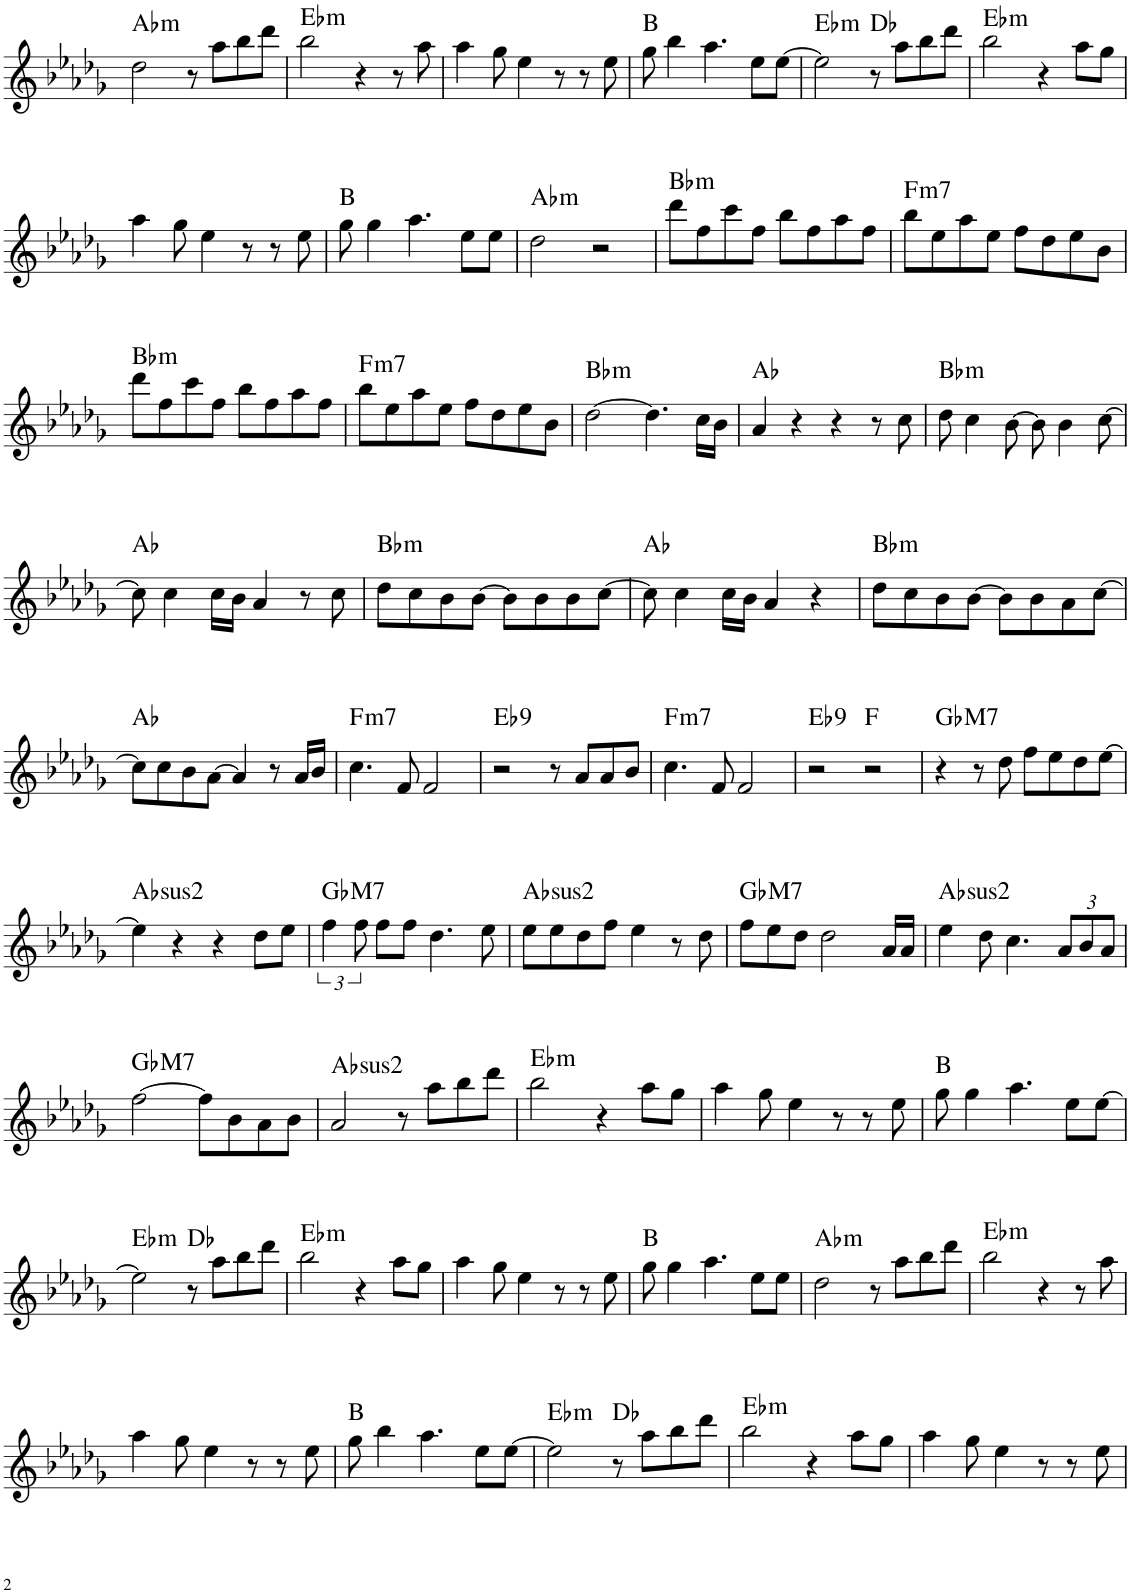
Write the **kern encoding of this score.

**kern	**harte
*part1	*part1
*staff1	*
*I"Piano	*
*I'Pno.	*
!!LO:PB:g=z
*clefG2	*
*k[b-e-a-d-g-]	*
*M4/4	*
=36	=36
!	!LO:H:kt=m
2dd-\	Ab:min
8r	.
8aa-\L	.
8bb-\	.
8ddd-\J	.
=37	=37
!	!LO:H:kt=m
2bb-\	Eb:min
4r	.
8r	.
8aa-\	.
=38	=38
4aa-\	.
8gg-\	.
4ee-\	.
8r	.
8r	.
8ee-\	.
=39	=39
8gg-\	B:maj
4bb-\	.
4.aa-\	.
8ee-\L	.
[8ee-\J	.
=40	=40
!	!LO:H:kt=m
2ee-\]	Eb:min
8r	Db:maj
8aa-\L	.
8bb-\	.
8ddd-\J	.
=41	=41
!	!LO:H:kt=m
2bb-\	Eb:min
4r	.
8aa-\L	.
8gg-\J	.
!!LO:LB:g=z
=42	=42
4aa-\	.
8gg-\	.
4ee-\	.
8r	.
8r	.
8ee-\	.
=43	=43
8gg-\	B:maj
4gg-\	.
4.aa-\	.
8ee-\L	.
8ee-\J	.
=44	=44
!	!LO:H:kt=m
2dd-\	Ab:min
2r	.
=45	=45
!	!LO:H:kt=m
8ddd-\L	Bb:min
8ff\	.
8ccc\	.
8ff\J	.
8bb-\L	.
8ff\	.
8aa-\	.
8ff\J	.
=46	=46
!	!LO:H:kt=m7
8bb-\L	F:min7
8ee-\	.
8aa-\	.
8ee-\J	.
8ff\L	.
8dd-\	.
8ee-\	.
8b-\J	.
!!LO:LB:g=z
=47	=47
!	!LO:H:kt=m
8ddd-\L	Bb:min
8ff\	.
8ccc\	.
8ff\J	.
8bb-\L	.
8ff\	.
8aa-\	.
8ff\J	.
=48	=48
!	!LO:H:kt=m7
8bb-\L	F:min7
8ee-\	.
8aa-\	.
8ee-\J	.
8ff\L	.
8dd-\	.
8ee-\	.
8b-\J	.
=49	=49
!	!LO:H:kt=m
[2dd-\	Bb:min
4.dd-\]	.
16cc\LL	.
16b-\JJ	.
=50	=50
4a-/	Ab:maj
4r	.
4r	.
8r	.
8cc\	.
=51	=51
!	!LO:H:kt=m
8dd-\	Bb:min
4cc\	.
[8b-\	.
8b-\]	.
4b-\	.
[8cc\	.
!!LO:LB:g=z
=52	=52
8cc\]	Ab:maj
4cc\	.
16cc\LL	.
16b-\JJ	.
4a-/	.
8r	.
8cc\	.
=53	=53
!	!LO:H:kt=m
8dd-\L	Bb:min
8cc\	.
8b-\	.
[8b-\J	.
8b-\L]	.
8b-\	.
8b-\	.
[8cc\J	.
=54	=54
8cc\]	Ab:maj
4cc\	.
16cc\LL	.
16b-\JJ	.
4a-/	.
4r	.
=55	=55
!	!LO:H:kt=m
8dd-\L	Bb:min
8cc\	.
8b-\	.
[8b-\J	.
8b-\L]	.
8b-\	.
8a-\	.
[8cc\J	.
!!LO:LB:g=z
=56	=56
8cc\L]	Ab:maj
8cc\	.
8b-\	.
[8a-\J	.
4a-/]	.
8r	.
16a-/LL	.
16b-/JJ	.
=57	=57
!	!LO:H:kt=m7
4.cc\	F:min7
8f/	.
2f/	.
=58	=58
!	!LO:H:kt=9
2r	Eb:9
8r	.
8a-/L	.
8a-/	.
8b-/J	.
=59	=59
!	!LO:H:kt=m7
4.cc\	F:min7
8f/	.
2f/	.
=60	=60
!	!LO:H:kt=9
2r	Eb:9
2r	F:maj
=61	=61
!	!LO:H:kt=M7
4r	Gb:maj7
8r	.
8dd-\	.
8ff\L	.
8ee-\	.
8dd-\	.
[8ee-\J	.
!!LO:LB:g=z
=62	=62
!	!LO:H:kt=2
4ee-\]	Ab:(1,2,5)
4r	.
4r	.
8dd-\L	.
8ee-\J	.
=63	=63
!	!LO:H:kt=M7
6ff\	Gb:maj7
12ff\	.
8ff\L	.
8ff\J	.
4.dd-\	.
8ee-\	.
=64	=64
!	!LO:H:kt=2
8ee-\L	Ab:(1,2,5)
8ee-\	.
8dd-\	.
8ff\J	.
4ee-\	.
8r	.
8dd-\	.
=65	=65
!	!LO:H:kt=M7
8ff\L	Gb:maj7
8ee-\	.
8dd-\J	.
2dd-\	.
16a-/LL	.
16a-/JJ	.
=66	=66
!	!LO:H:kt=2
4ee-\	Ab:(1,2,5)
8dd-\	.
4.cc\	.
*Xbrackettup	*
12a-/L	.
12b-/	.
12a-/J	.
!!LO:LB:g=z
=67	=67
!	!LO:H:kt=M7
[2ff\	Gb:maj7
8ff\L]	.
8b-\	.
8a-\	.
8b-\J	.
=68	=68
!	!LO:H:kt=2
2a-/	Ab:(1,2,5)
8r	.
8aa-\L	.
8bb-\	.
8ddd-\J	.
=69	=69
!	!LO:H:kt=m
2bb-\	Eb:min
4r	.
8aa-\L	.
8gg-\J	.
=70	=70
4aa-\	.
8gg-\	.
4ee-\	.
8r	.
8r	.
8ee-\	.
=71	=71
8gg-\	B:maj
4gg-\	.
4.aa-\	.
8ee-\L	.
[8ee-\J	.
!!LO:LB:g=z
=72	=72
!	!LO:H:kt=m
2ee-\]	Eb:min
8r	Db:maj
8aa-\L	.
8bb-\	.
8ddd-\J	.
=73	=73
!	!LO:H:kt=m
2bb-\	Eb:min
4r	.
8aa-\L	.
8gg-\J	.
=74	=74
4aa-\	.
8gg-\	.
4ee-\	.
8r	.
8r	.
8ee-\	.
=75	=75
8gg-\	B:maj
4gg-\	.
4.aa-\	.
8ee-\L	.
8ee-\J	.
=76	=76
!	!LO:H:kt=m
2dd-\	Ab:min
8r	.
8aa-\L	.
8bb-\	.
8ddd-\J	.
=77	=77
!	!LO:H:kt=m
2bb-\	Eb:min
4r	.
8r	.
8aa-\	.
!!LO:LB:g=z
=78	=78
4aa-\	.
8gg-\	.
4ee-\	.
8r	.
8r	.
8ee-\	.
=79	=79
8gg-\	B:maj
4bb-\	.
4.aa-\	.
8ee-\L	.
[8ee-\J	.
=80	=80
!	!LO:H:kt=m
2ee-\]	Eb:min
8r	Db:maj
8aa-\L	.
8bb-\	.
8ddd-\J	.
=81	=81
!	!LO:H:kt=m
2bb-\	Eb:min
4r	.
8aa-\L	.
8gg-\J	.
=82	=82
4aa-\	.
8gg-\	.
4ee-\	.
8r	.
8r	.
8ee-\	.
=	=
*-	*-
